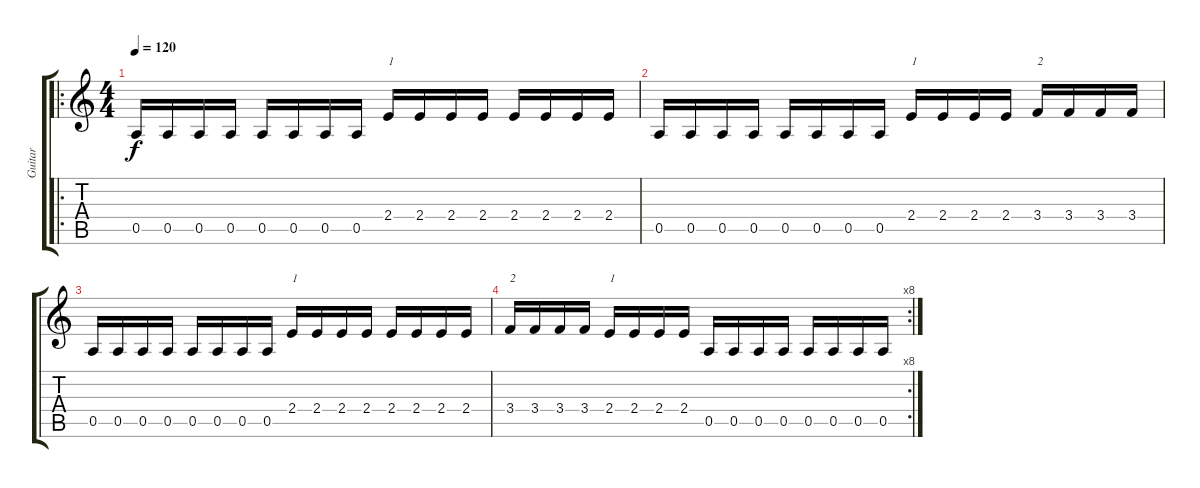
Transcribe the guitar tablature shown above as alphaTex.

\track ("Guitar" "Guitar") {instrument distortionguitar}
\staff {score tabs}
\tuning (E4 B3 G3 D3 A2 E2) {hide}
\ro
\ts (4 4)
\tempo 120
\clef g2
\ks c
0.5.16{dy f instrument distortionguitar} 0.5.16 0.5.16 0.5.16 0.5.16 0.5.16 0.5.16 0.5.16 2.4.16{txt "1"} 2.4.16 2.4.16 2.4.16 2.4.16 2.4.16 2.4.16 2.4.16 |
0.5.16 0.5.16 0.5.16 0.5.16 0.5.16 0.5.16 0.5.16 0.5.16 2.4.16{txt "1"} 2.4.16 2.4.16 2.4.16 3.4.16{txt "2"} 3.4.16 3.4.16 3.4.16 |
0.5.16 0.5.16 0.5.16 0.5.16 0.5.16 0.5.16 0.5.16 0.5.16 2.4.16{txt "1"} 2.4.16 2.4.16 2.4.16 2.4.16 2.4.16 2.4.16 2.4.16 |
\rc 8
3.4.16{txt "2"} 3.4.16 3.4.16 3.4.16 2.4.16{txt "1"} 2.4.16 2.4.16 2.4.16 0.5.16 0.5.16 0.5.16 0.5.16 0.5.16 0.5.16 0.5.16 0.5.16
